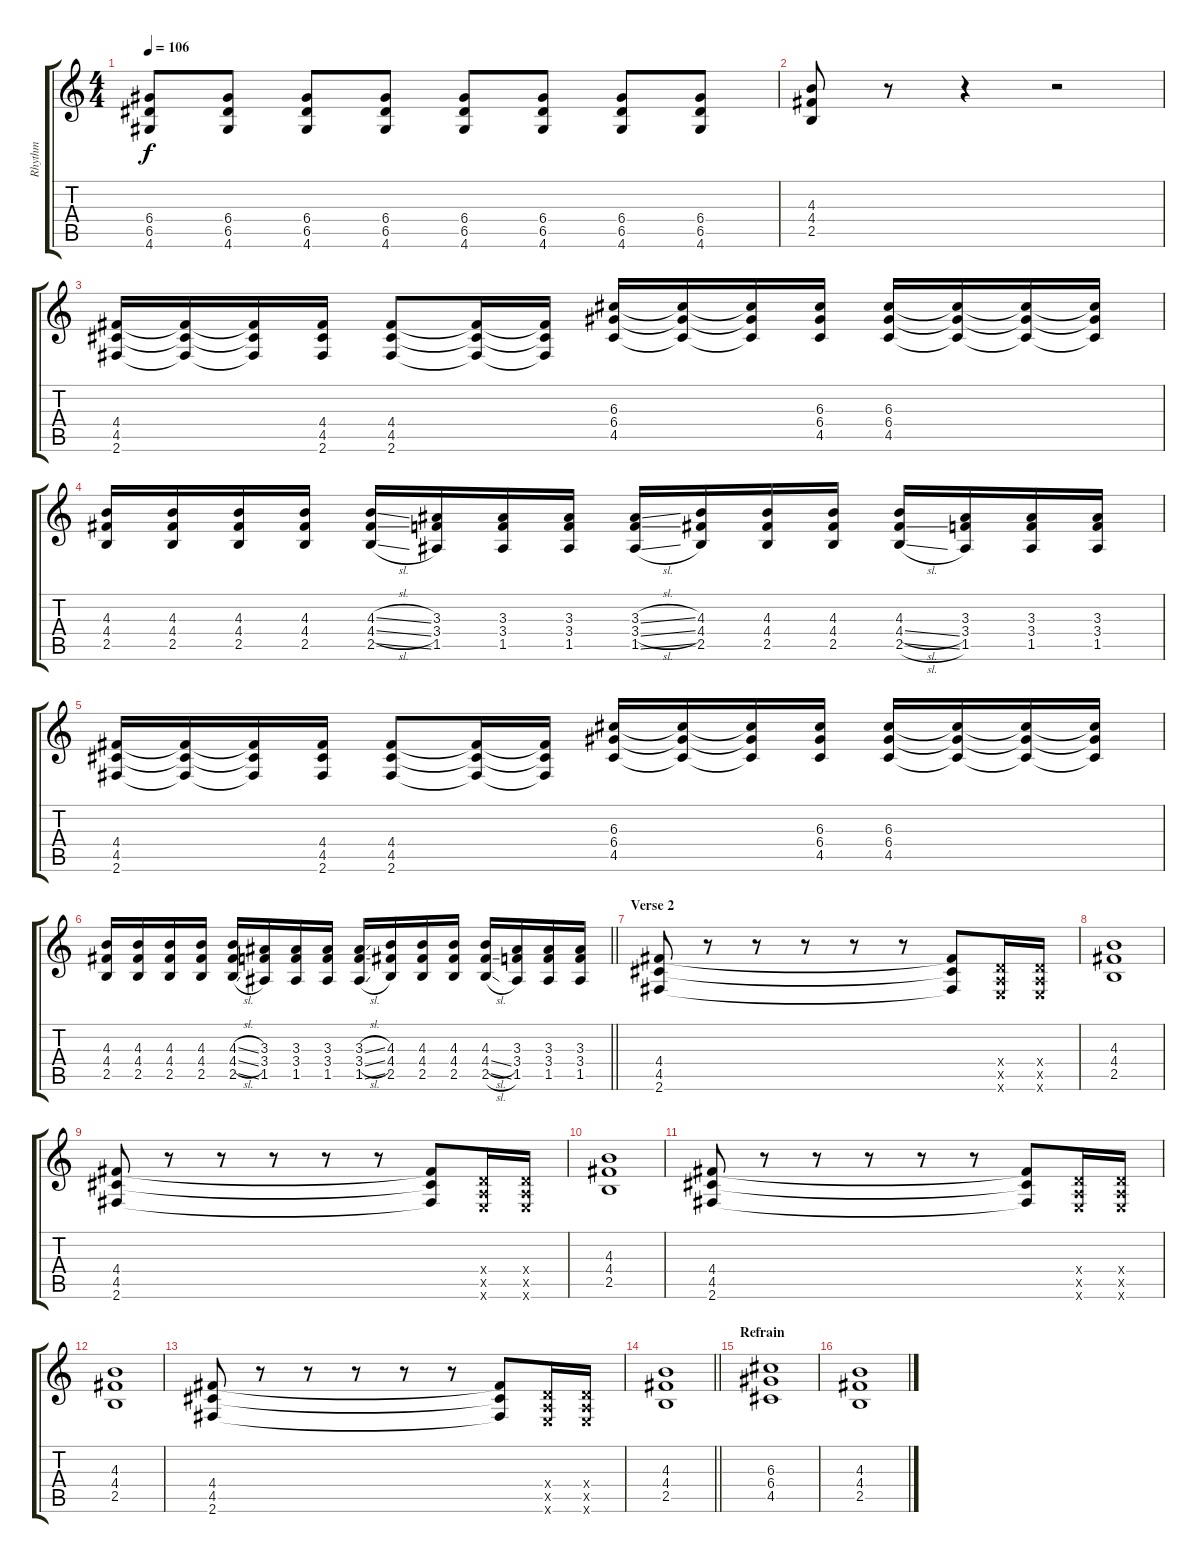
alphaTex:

\track ("Rhythm" "Rhythm") {instrument overdrivenguitar}
\staff {score tabs}
\tuning (E4 B3 G3 D3 A2 E2) {hide}
\ts (4 4)
\tempo 106
\clef g2
\ks c
(6.4 6.5 4.6).8{dy f} (6.4 6.5 4.6).8 (6.4 6.5 4.6).8 (6.4 6.5 4.6).8 (6.4 6.5 4.6).8 (6.4 6.5 4.6).8 (6.4 6.5 4.6).8 (6.4 6.5 4.6).8 |
(4.3 4.4 2.5).8 r.8 r.4 r.2 |
(4.4 4.5 2.6).16 (4.4{t} 4.5{t} 2.6{t}).16 (4.4{t} 4.5{t} 2.6{t}).16 (4.4 4.5 2.6).16 (4.4 4.5 2.6).8 (4.4{t} 4.5{t} 2.6{t}).16 (4.4{t} 4.5{t} 2.6{t}).16 (6.3 6.4 4.5).16 (6.3{t} 6.4{t} 4.5{t}).16 (6.3{t} 6.4{t} 4.5{t}).16 (6.3 6.4 4.5).16 (6.3 6.4 4.5).16 (6.3{t} 6.4{t} 4.5{t}).16 (6.3{t} 6.4{t} 4.5{t}).16 (6.3{t} 6.4{t} 4.5{t}).16 |
(4.3 4.4 2.5).16 (4.3 4.4 2.5).16 (4.3 4.4 2.5).16 (4.3 4.4 2.5).16 (4.3{sl} 4.4{sl} 2.5{sl}).16 (3.3 3.4 1.5).16 (3.3 3.4 1.5).16 (3.3 3.4 1.5).16 (3.3{sl} 3.4{sl} 1.5{sl}).16 (4.3 4.4 2.5).16 (4.3 4.4 2.5).16 (4.3 4.4 2.5).16 (4.3 4.4{sl} 2.5{sl}).16 (3.3 3.4 1.5).16 (3.3 3.4 1.5).16 (3.3 3.4 1.5).16 |
(4.4 4.5 2.6).16 (4.4{t} 4.5{t} 2.6{t}).16 (4.4{t} 4.5{t} 2.6{t}).16 (4.4 4.5 2.6).16 (4.4 4.5 2.6).8 (4.4{t} 4.5{t} 2.6{t}).16 (4.4{t} 4.5{t} 2.6{t}).16 (6.3 6.4 4.5).16 (6.3{t} 6.4{t} 4.5{t}).16 (6.3{t} 6.4{t} 4.5{t}).16 (6.3 6.4 4.5).16 (6.3 6.4 4.5).16 (6.3{t} 6.4{t} 4.5{t}).16 (6.3{t} 6.4{t} 4.5{t}).16 (6.3{t} 6.4{t} 4.5{t}).16 |
\barLineRight lightlight
(4.3 4.4 2.5).16 (4.3 4.4 2.5).16 (4.3 4.4 2.5).16 (4.3 4.4 2.5).16 (4.3{sl} 4.4{sl} 2.5{sl}).16 (3.3 3.4 1.5).16 (3.3 3.4 1.5).16 (3.3 3.4 1.5).16 (3.3{sl} 3.4{sl} 1.5{sl}).16 (4.3 4.4 2.5).16 (4.3 4.4 2.5).16 (4.3 4.4 2.5).16 (4.3 4.4{sl} 2.5{sl}).16 (3.3 3.4 1.5).16 (3.3 3.4 1.5).16 (3.3 3.4 1.5).16 |
\section ("" "Verse 2")
(4.4 4.5 2.6).8 r.8 r.8 r.8 r.8 r.8 (4.4{t} 4.5{t} 2.6{t}).8 (0.4{x} 0.5{x} 0.6{x}).16 (0.4{x} 0.5{x} 0.6{x}).16 |
(4.3 4.4 2.5).1 |
(4.4 4.5 2.6).8 r.8 r.8 r.8 r.8 r.8 (4.4{t} 4.5{t} 2.6{t}).8 (0.4{x} 0.5{x} 0.6{x}).16 (0.4{x} 0.5{x} 0.6{x}).16 |
(4.3 4.4 2.5).1 |
(4.4 4.5 2.6).8 r.8 r.8 r.8 r.8 r.8 (4.4{t} 4.5{t} 2.6{t}).8 (0.4{x} 0.5{x} 0.6{x}).16 (0.4{x} 0.5{x} 0.6{x}).16 |
(4.3 4.4 2.5).1 |
(4.4 4.5 2.6).8 r.8 r.8 r.8 r.8 r.8 (4.4{t} 4.5{t} 2.6{t}).8 (0.4{x} 0.5{x} 0.6{x}).16 (0.4{x} 0.5{x} 0.6{x}).16 |
\barLineRight lightlight
(4.3 4.4 2.5).1 |
\section ("" "Refrain")
(6.3 6.4 4.5).1 |
(4.3 4.4 2.5).1
